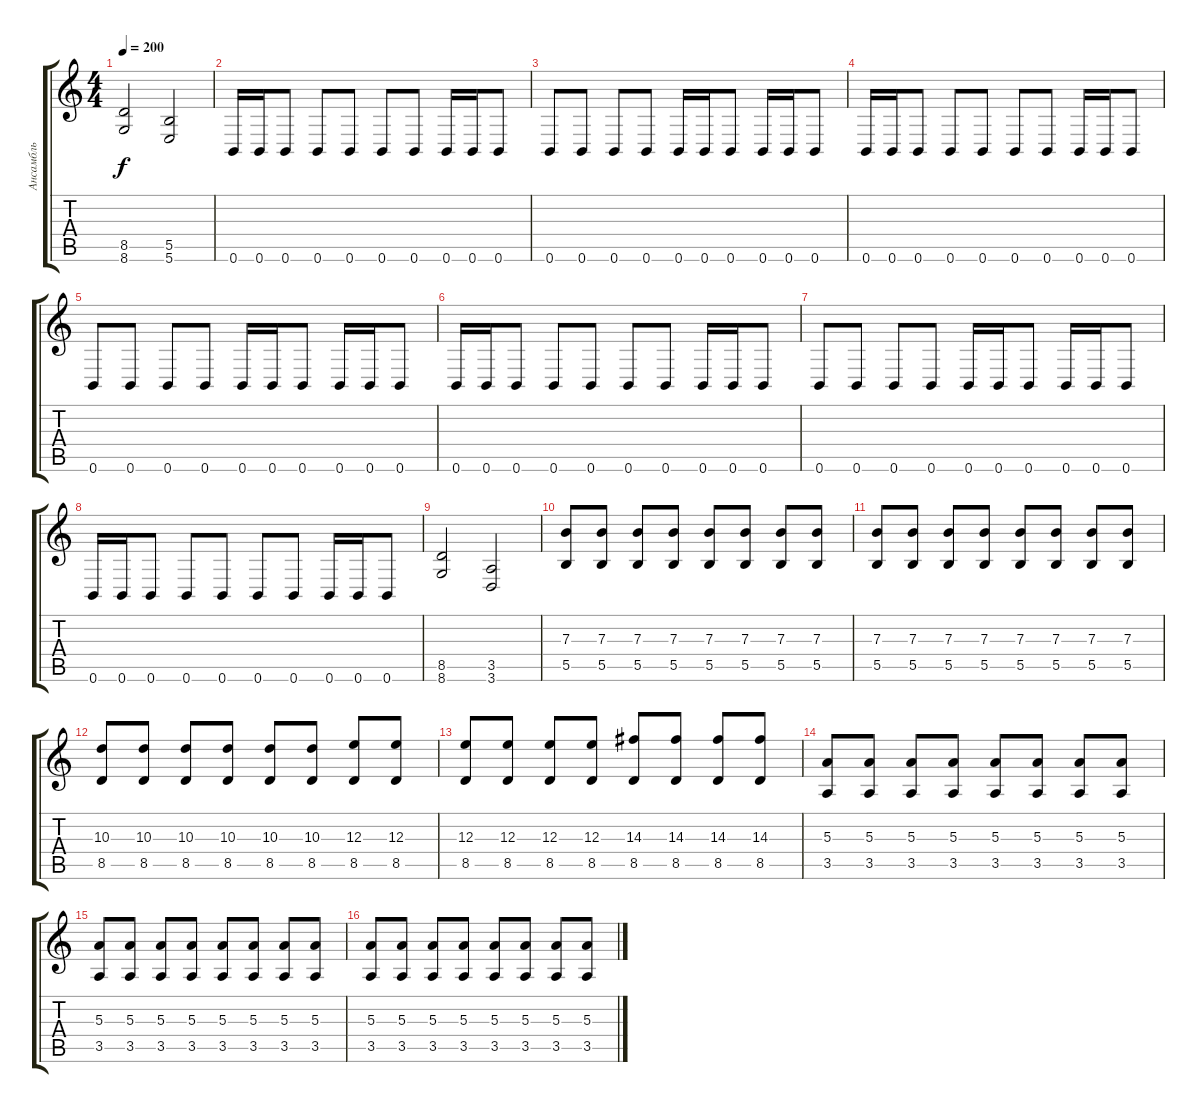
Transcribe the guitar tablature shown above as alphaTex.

\track ("Ансамбль" "Ансамбль") {instrument distortionguitar}
\staff {score tabs}
\tuning (Db4 Ab3 E3 B2 Gb2 B1) {hide}
\ts (4 4)
\tempo 200
\clef g2
\ks c
(8.5 8.6).2{dy f} (5.5 5.6).2 |
0.6.16 0.6.16 0.6.8 0.6.8 0.6.8 0.6.8 0.6.8 0.6.16 0.6.16 0.6.8 |
0.6.8 0.6.8 0.6.8 0.6.8 0.6.16 0.6.16 0.6.8 0.6.16 0.6.16 0.6.8 |
0.6.16 0.6.16 0.6.8 0.6.8 0.6.8 0.6.8 0.6.8 0.6.16 0.6.16 0.6.8 |
0.6.8 0.6.8 0.6.8 0.6.8 0.6.16 0.6.16 0.6.8 0.6.16 0.6.16 0.6.8 |
0.6.16 0.6.16 0.6.8 0.6.8 0.6.8 0.6.8 0.6.8 0.6.16 0.6.16 0.6.8 |
0.6.8 0.6.8 0.6.8 0.6.8 0.6.16 0.6.16 0.6.8 0.6.16 0.6.16 0.6.8 |
0.6.16 0.6.16 0.6.8 0.6.8 0.6.8 0.6.8 0.6.8 0.6.16 0.6.16 0.6.8 |
(8.5 8.6).2 (3.5 3.6).2 |
(7.3 5.5).8 (7.3 5.5).8 (7.3 5.5).8 (7.3 5.5).8 (7.3 5.5).8 (7.3 5.5).8 (7.3 5.5).8 (7.3 5.5).8 |
(7.3 5.5).8 (7.3 5.5).8 (7.3 5.5).8 (7.3 5.5).8 (7.3 5.5).8 (7.3 5.5).8 (7.3 5.5).8 (7.3 5.5).8 |
(10.3 8.5).8 (10.3 8.5).8 (10.3 8.5).8 (10.3 8.5).8 (10.3 8.5).8 (10.3 8.5).8 (12.3 8.5).8 (12.3 8.5).8 |
(12.3 8.5).8 (12.3 8.5).8 (12.3 8.5).8 (12.3 8.5).8 (14.3 8.5).8 (14.3 8.5).8 (14.3 8.5).8 (14.3 8.5).8 |
(5.3 3.5).8 (5.3 3.5).8 (5.3 3.5).8 (5.3 3.5).8 (5.3 3.5).8 (5.3 3.5).8 (5.3 3.5).8 (5.3 3.5).8 |
(5.3 3.5).8 (5.3 3.5).8 (5.3 3.5).8 (5.3 3.5).8 (5.3 3.5).8 (5.3 3.5).8 (5.3 3.5).8 (5.3 3.5).8 |
(5.3 3.5).8 (5.3 3.5).8 (5.3 3.5).8 (5.3 3.5).8 (5.3 3.5).8 (5.3 3.5).8 (5.3 3.5).8 (5.3 3.5).8
